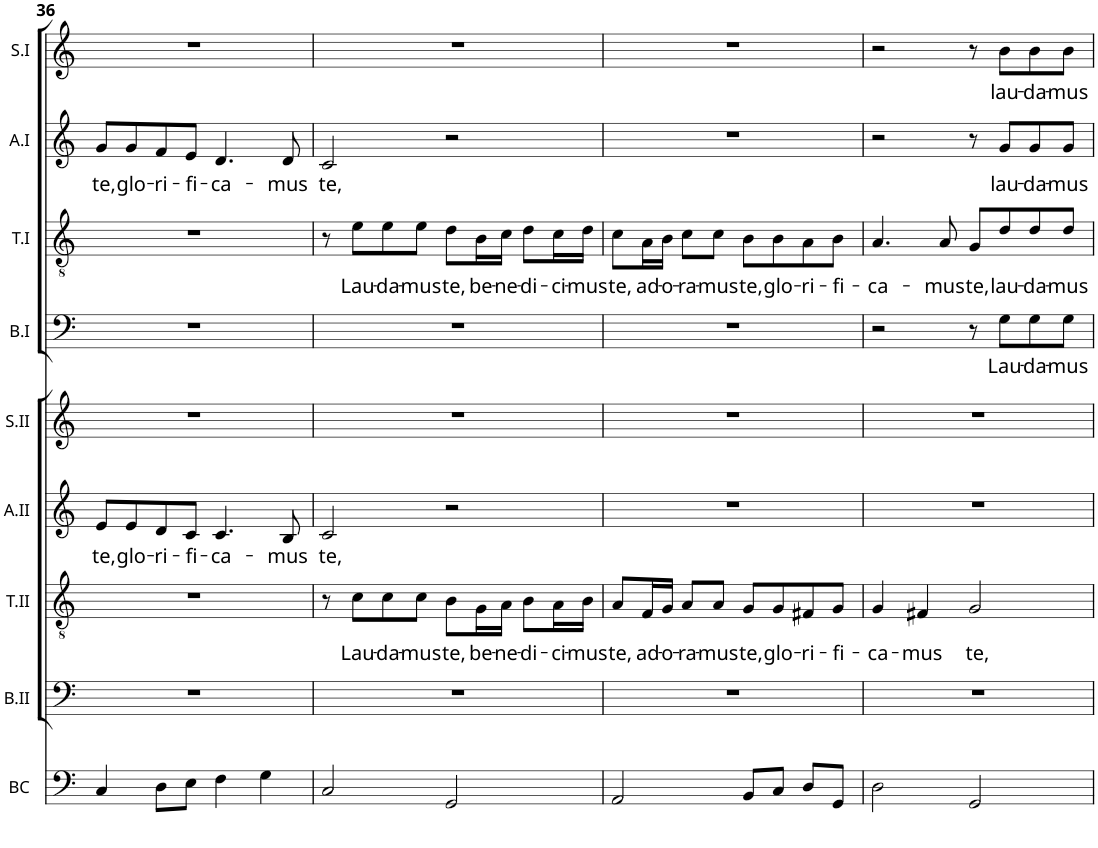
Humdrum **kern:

**kern	**kern	**kern	**text	**kern	**text	**kern	**kern	**text	**kern	**text	**kern	**text	**kern	**text
*part9	*part8	*part7	*part7	*part6	*part6	*part5	*part4	*part4	*part3	*part3	*part2	*part2	*part1	*part1
*staff9	*staff8	*staff7	*staff7	*staff6	*staff6	*staff5	*staff4	*staff4	*staff3	*staff3	*staff2	*staff2	*staff1	*staff1
*I"Basse Continue	*I"Basse II	*I"Tenor II	*	*I"Alti II	*	*I"Soprane II	*I"Basse I	*	*I"Tenor I	*	*I"Alti I	*	*I"Soprane I	*
*I'BC	*I'B.II	*I'T.II	*	*I'A.II	*	*I'S.II	*I'B.I	*	*I'T.I	*	*I'A.I	*	*I'S.I	*
!!LO:PB:g=z
*clefF4	*clefF4	*clefGv2	*	*clefG2	*	*clefG2	*clefF4	*	*clefGv2	*	*clefG2	*	*clefG2	*
*	*Trd1c2	*	*	*Trd8c14	*	*	*	*	*	*	*	*	*	*
*k[]	*k[]	*k[]	*	*k[]	*	*k[]	*k[]	*	*k[]	*	*k[]	*	*k[]	*
*M4/4	*M4/4	*M4/4	*	*M4/4	*	*M4/4	*M4/4	*	*M4/4	*	*M4/4	*	*M4/4	*
*met(c)	*met(c)	*met(c)	*	*met(c)	*	*met(c)	*met(c)	*	*met(c)	*	*met(c)	*	*met(c)	*
=36	=36	=36	=36	=36	=36	=36	=36	=36	=36	=36	=36	=36	=36	=36
!	!	!	!	!	!LO:LY:b	!	!	!	!	!	!	!LO:LY:b	!	!
4C/	1r	1r	.	8e/L	te,	1r	1r	.	1r	.	8g/L	te,	1r	.
!	!	!	!	!	!LO:LY:b	!	!	!	!	!	!	!LO:LY:b	!	!
.	.	.	.	8e/	glo-	.	.	.	.	.	8g/	glo-	.	.
!	!	!	!	!	!LO:LY:b	!	!	!	!	!	!	!LO:LY:b	!	!
8D\L	.	.	.	8d/	-ri-	.	.	.	.	.	8f/	-ri-	.	.
!	!	!	!	!	!LO:LY:b	!	!	!	!	!	!	!LO:LY:b	!	!
8E\J	.	.	.	8c/J	-fi-	.	.	.	.	.	8e/J	-fi-	.	.
!	!	!	!	!	!LO:LY:b	!	!	!	!	!	!	!LO:LY:b	!	!
4F\	.	.	.	4.c/	-ca-	.	.	.	.	.	4.d/	-ca-	.	.
4G\	.	.	.	.	.	.	.	.	.	.	.	.	.	.
!	!	!	!	!	!LO:LY:b	!	!	!	!	!	!	!LO:LY:b	!	!
.	.	.	.	8B/	-mus	.	.	.	.	.	8d/	-mus	.	.
=37	=37	=37	=37	=37	=37	=37	=37	=37	=37	=37	=37	=37	=37	=37
!	!	!	!	!	!LO:LY:b	!	!	!	!	!	!	!LO:LY:b	!	!
2C/	1r	8r	.	2c/	te,	1r	1r	.	8r	.	2c/	te,	1r	.
!	!	!	!LO:LY:b	!	!	!	!	!	!	!LO:LY:b	!	!	!	!
.	.	8c\L	Lau-	.	.	.	.	.	8e\L	Lau-	.	.	.	.
!	!	!	!LO:LY:b	!	!	!	!	!	!	!LO:LY:b	!	!	!	!
.	.	8c\	-da-	.	.	.	.	.	8e\	-da-	.	.	.	.
!	!	!	!LO:LY:b	!	!	!	!	!	!	!LO:LY:b	!	!	!	!
.	.	8c\J	-mus	.	.	.	.	.	8e\J	-mus	.	.	.	.
!	!	!	!LO:LY:b	!	!	!	!	!	!	!LO:LY:b	!	!	!	!
2GG/	.	8B\L	te,	2r	.	.	.	.	8d\L	te,	2r	.	.	.
!	!	!	!LO:LY:b	!	!	!	!	!	!	!LO:LY:b	!	!	!	!
.	.	16G\L	be-	.	.	.	.	.	16B\L	be-	.	.	.	.
!	!	!	!LO:LY:b	!	!	!	!	!	!	!LO:LY:b	!	!	!	!
.	.	16A\JJ	-ne-	.	.	.	.	.	16c\JJ	-ne-	.	.	.	.
!	!	!	!LO:LY:b	!	!	!	!	!	!	!LO:LY:b	!	!	!	!
.	.	8B\L	-di-	.	.	.	.	.	8d\L	-di-	.	.	.	.
!	!	!	!LO:LY:b	!	!	!	!	!	!	!LO:LY:b	!	!	!	!
.	.	16A\L	-ci-	.	.	.	.	.	16c\L	-ci-	.	.	.	.
!	!	!	!LO:LY:b	!	!	!	!	!	!	!LO:LY:b	!	!	!	!
.	.	16B\JJ	-mus	.	.	.	.	.	16d\JJ	-mus	.	.	.	.
=38	=38	=38	=38	=38	=38	=38	=38	=38	=38	=38	=38	=38	=38	=38
!	!	!	!LO:LY:b	!	!	!	!	!	!	!LO:LY:b	!	!	!	!
2AA/	1r	8A/L	te,	1r	.	1r	1r	.	8c\L	te,	1r	.	1r	.
!	!	!	!LO:LY:b	!	!	!	!	!	!	!LO:LY:b	!	!	!	!
.	.	16F/L	ad-	.	.	.	.	.	16A\L	ad-	.	.	.	.
!	!	!	!LO:LY:b	!	!	!	!	!	!	!LO:LY:b	!	!	!	!
.	.	16G/JJ	-o-	.	.	.	.	.	16B\JJ	-o-	.	.	.	.
!	!	!	!LO:LY:b	!	!	!	!	!	!	!LO:LY:b	!	!	!	!
.	.	8A/L	-ra-	.	.	.	.	.	8c\L	-ra-	.	.	.	.
!	!	!	!LO:LY:b	!	!	!	!	!	!	!LO:LY:b	!	!	!	!
.	.	8A/J	-mus	.	.	.	.	.	8c\J	-mus	.	.	.	.
!	!	!	!LO:LY:b	!	!	!	!	!	!	!LO:LY:b	!	!	!	!
8BB/L	.	8G/L	te,	.	.	.	.	.	8B\L	te,	.	.	.	.
!	!	!	!LO:LY:b	!	!	!	!	!	!	!LO:LY:b	!	!	!	!
8C/J	.	8G/	glo-	.	.	.	.	.	8B\	glo-	.	.	.	.
!	!	!	!LO:LY:b	!	!	!	!	!	!	!LO:LY:b	!	!	!	!
8D/L	.	8F#X/	-ri-	.	.	.	.	.	8A\	-ri-	.	.	.	.
!	!	!	!LO:LY:b	!	!	!	!	!	!	!LO:LY:b	!	!	!	!
8GG/J	.	8G/J	-fi-	.	.	.	.	.	8B\J	-fi-	.	.	.	.
=39	=39	=39	=39	=39	=39	=39	=39	=39	=39	=39	=39	=39	=39	=39
!	!	!	!LO:LY:b	!	!	!	!	!	!	!LO:LY:b	!	!	!	!
2D\	1r	4G/	-ca-	1r	.	1r	2r	.	4.A/	-ca-	2r	.	2r	.
!	!	!	!LO:LY:b	!	!	!	!	!	!	!	!	!	!	!
.	.	4F#X/	-mus	.	.	.	.	.	.	.	.	.	.	.
!	!	!	!	!	!	!	!	!	!	!LO:LY:b	!	!	!	!
.	.	.	.	.	.	.	.	.	8A/	-mus	.	.	.	.
!	!	!	!LO:LY:b	!	!	!	!	!	!	!LO:LY:b	!	!	!	!
2GG/	.	2G/	te,	.	.	.	8r	.	8G/L	te,	8r	.	8r	.
!	!	!	!	!	!	!	!	!LO:LY:b	!	!LO:LY:b	!	!LO:LY:b	!	!LO:LY:b
.	.	.	.	.	.	.	8G\L	Lau-	8d/	lau-	8g/L	lau-	8b\L	lau-
!	!	!	!	!	!	!	!	!LO:LY:b	!	!LO:LY:b	!	!LO:LY:b	!	!LO:LY:b
.	.	.	.	.	.	.	8G\	-da-	8d/	-da-	8g/	-da-	8b\	-da-
!	!	!	!	!	!	!	!	!LO:LY:b	!	!LO:LY:b	!	!LO:LY:b	!	!LO:LY:b
.	.	.	.	.	.	.	8G\J	-mus	8d/J	-mus	8g/J	-mus	8b\J	-mus
=	=	=	=	=	=	=	=	=	=	=	=	=	=	=
*-	*-	*-	*-	*-	*-	*-	*-	*-	*-	*-	*-	*-	*-	*-
